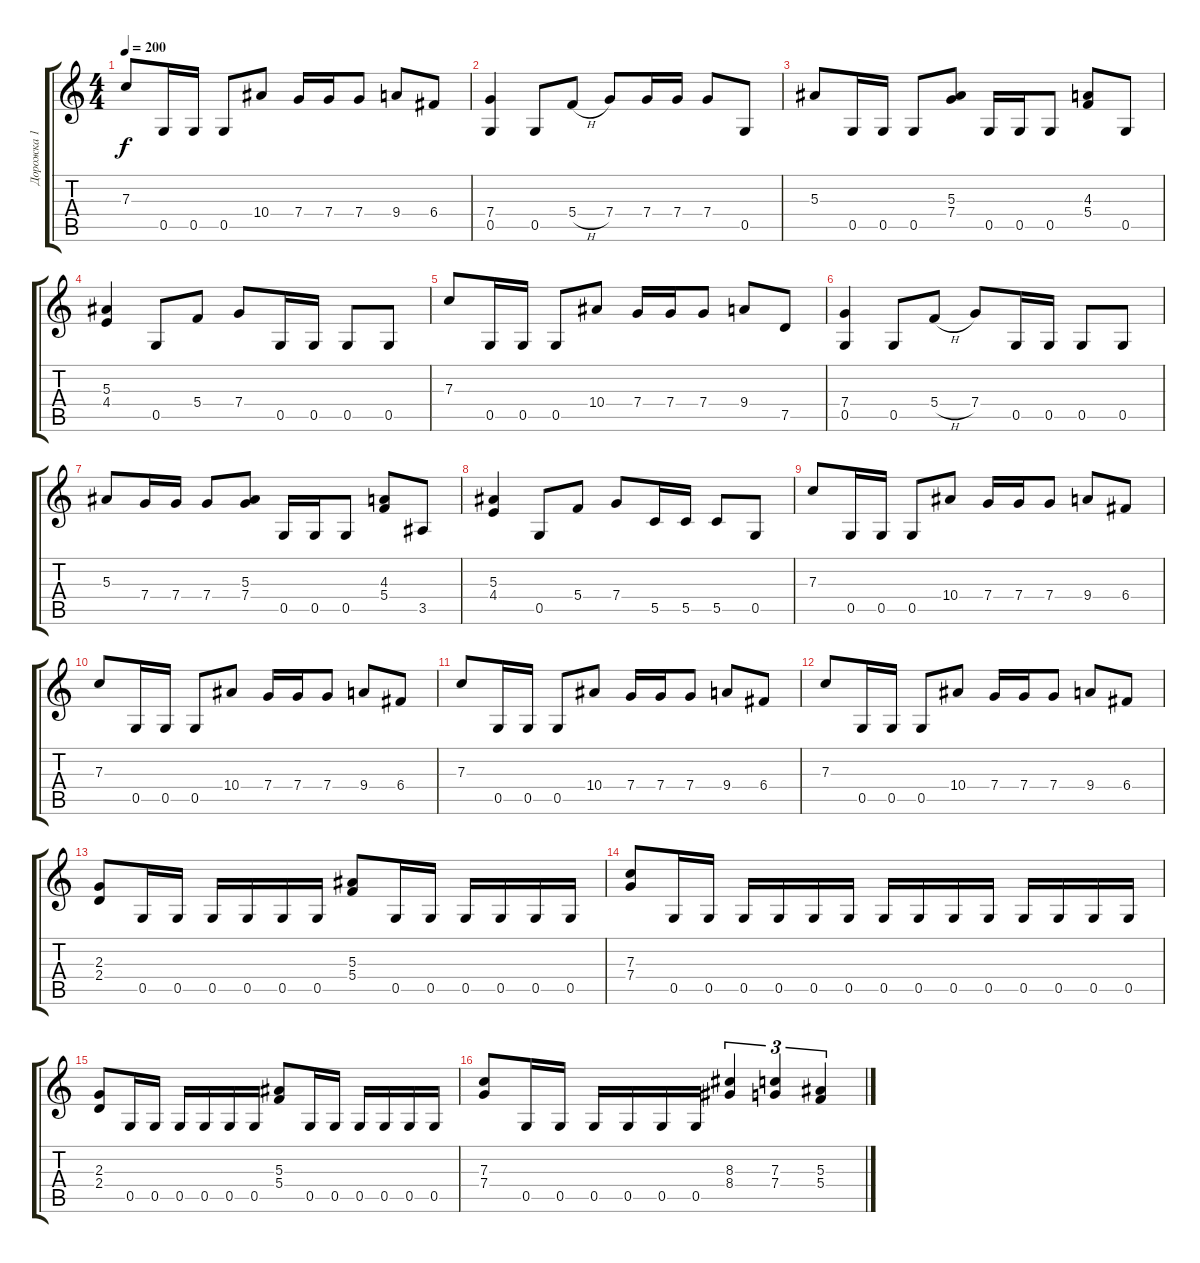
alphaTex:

\track ("Дорожка 1" "Дорожка 1") {instrument distortionguitar}
\staff {score tabs}
\tuning (D4 A3 F3 C3 G2 D2) {hide}
\ts (4 4)
\tempo 200
\clef g2
\ks c
7.3.8{dy f} 0.5.16 0.5.16 0.5.8 10.4.8 7.4.16 7.4.16 7.4.8 9.4.8 6.4.8 |
(7.4 0.5).4 0.5.8 5.4{h}.8 7.4.8 7.4.16 7.4.16 7.4.8 0.5.8 |
5.3.8 0.5.16 0.5.16 0.5.8 (5.3 7.4).8 0.5.16 0.5.16 0.5.8 (4.3 5.4).8 0.5.8 |
(5.3 4.4).4 0.5.8 5.4.8 7.4.8 0.5.16 0.5.16 0.5.8 0.5.8 |
7.3.8 0.5.16 0.5.16 0.5.8 10.4.8 7.4.16 7.4.16 7.4.8 9.4.8 7.5.8 |
(7.4 0.5).4 0.5.8 5.4{h}.8 7.4.8 0.5.16 0.5.16 0.5.8 0.5.8 |
5.3.8 7.4.16 7.4.16 7.4.8 (5.3 7.4).8 0.5.16 0.5.16 0.5.8 (4.3 5.4).8 3.5.8 |
(5.3 4.4).4 0.5.8 5.4.8 7.4.8 5.5.16 5.5.16 5.5.8 0.5.8 |
7.3.8 0.5.16 0.5.16 0.5.8 10.4.8 7.4.16 7.4.16 7.4.8 9.4.8 6.4.8 |
7.3.8 0.5.16 0.5.16 0.5.8 10.4.8 7.4.16 7.4.16 7.4.8 9.4.8 6.4.8 |
7.3.8 0.5.16 0.5.16 0.5.8 10.4.8 7.4.16 7.4.16 7.4.8 9.4.8 6.4.8 |
7.3.8 0.5.16 0.5.16 0.5.8 10.4.8 7.4.16 7.4.16 7.4.8 9.4.8 6.4.8 |
(2.3 2.4).8 0.5.16 0.5.16 0.5.16 0.5.16 0.5.16 0.5.16 (5.3 5.4).8 0.5.16 0.5.16 0.5.16 0.5.16 0.5.16 0.5.16 |
(7.3 7.4).8 0.5.16 0.5.16 0.5.16 0.5.16 0.5.16 0.5.16 0.5.16 0.5.16 0.5.16 0.5.16 0.5.16 0.5.16 0.5.16 0.5.16 |
(2.3 2.4).8 0.5.16 0.5.16 0.5.16 0.5.16 0.5.16 0.5.16 (5.3 5.4).8 0.5.16 0.5.16 0.5.16 0.5.16 0.5.16 0.5.16 |
(7.3 7.4).8 0.5.16 0.5.16 0.5.16 0.5.16 0.5.16 0.5.16 (8.3 8.4).4{tu (3 2)} (7.3 7.4).4{tu (3 2)} (5.3 5.4).4{tu (3 2)}
